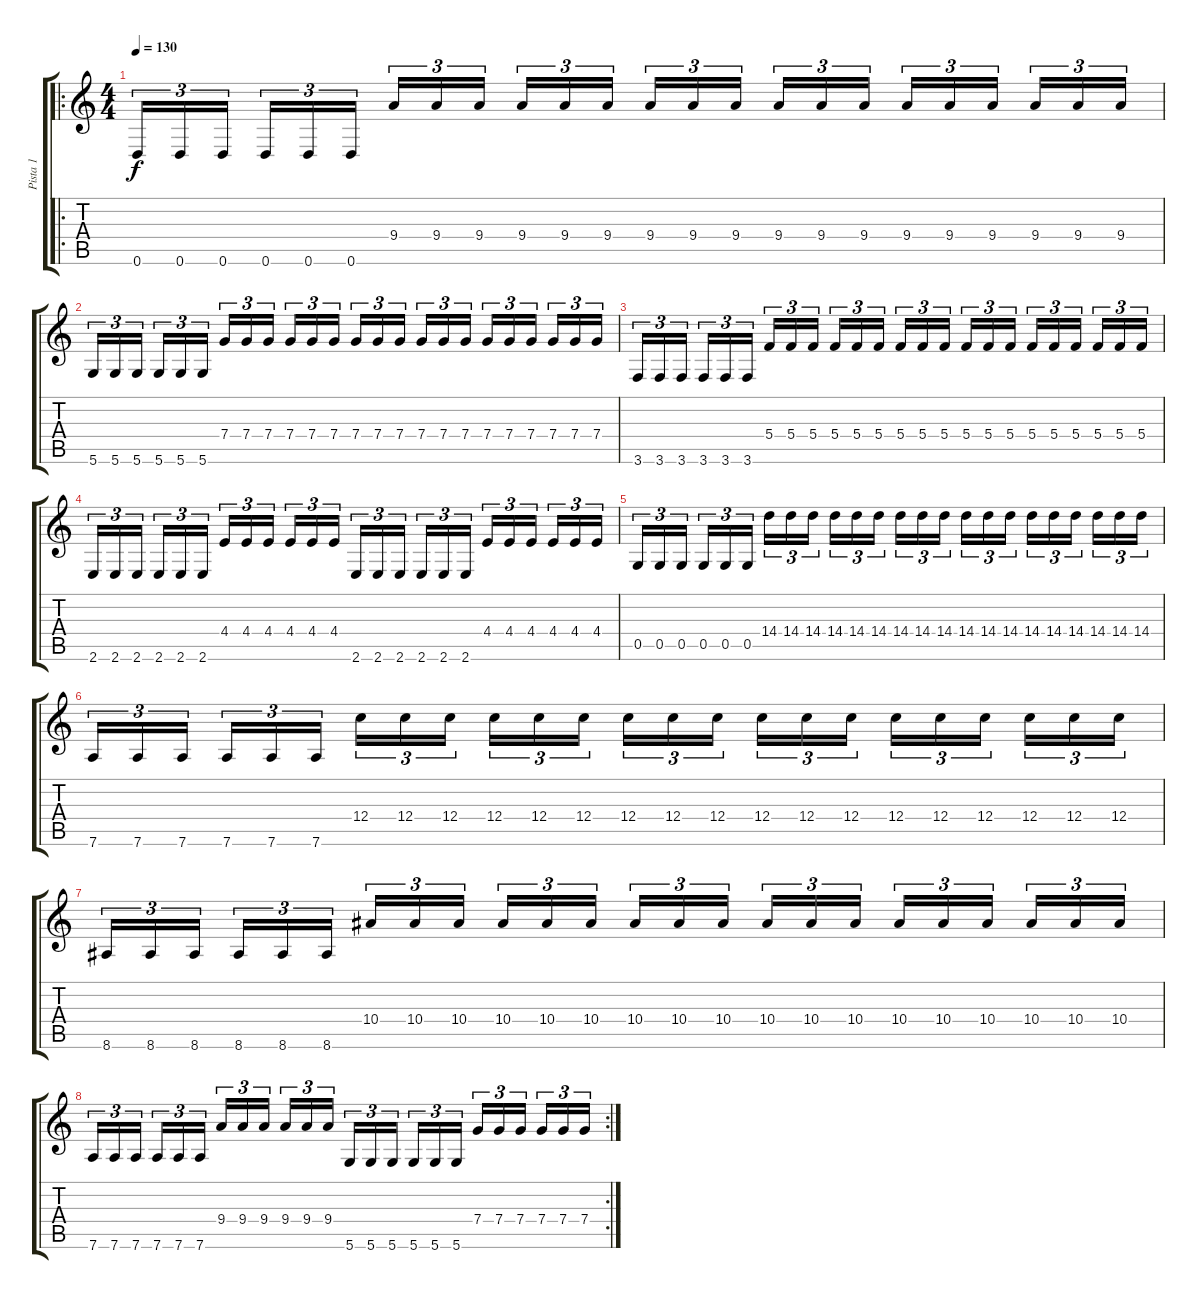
\track ("Pista 1" "Pista 1") {instrument distortionguitar}
\staff {score tabs}
\tuning (D4 A3 F3 C3 G2 D2) {hide}
\ro
\ts (4 4)
\tempo 130
\clef g2
\ks c
0.6.16{tu (3 2) dy f} 0.6.16{tu (3 2)} 0.6.16{tu (3 2)} 0.6.16{tu (3 2)} 0.6.16{tu (3 2)} 0.6.16{tu (3 2)} 9.4.16{tu (3 2)} 9.4.16{tu (3 2)} 9.4.16{tu (3 2)} 9.4.16{tu (3 2)} 9.4.16{tu (3 2)} 9.4.16{tu (3 2)} 9.4.16{tu (3 2)} 9.4.16{tu (3 2)} 9.4.16{tu (3 2)} 9.4.16{tu (3 2)} 9.4.16{tu (3 2)} 9.4.16{tu (3 2)} 9.4.16{tu (3 2)} 9.4.16{tu (3 2)} 9.4.16{tu (3 2)} 9.4.16{tu (3 2)} 9.4.16{tu (3 2)} 9.4.16{tu (3 2)} |
5.6.16{tu (3 2)} 5.6.16{tu (3 2)} 5.6.16{tu (3 2)} 5.6.16{tu (3 2)} 5.6.16{tu (3 2)} 5.6.16{tu (3 2)} 7.4.16{tu (3 2)} 7.4.16{tu (3 2)} 7.4.16{tu (3 2)} 7.4.16{tu (3 2)} 7.4.16{tu (3 2)} 7.4.16{tu (3 2)} 7.4.16{tu (3 2)} 7.4.16{tu (3 2)} 7.4.16{tu (3 2)} 7.4.16{tu (3 2)} 7.4.16{tu (3 2)} 7.4.16{tu (3 2)} 7.4.16{tu (3 2)} 7.4.16{tu (3 2)} 7.4.16{tu (3 2)} 7.4.16{tu (3 2)} 7.4.16{tu (3 2)} 7.4.16{tu (3 2)} |
3.6.16{tu (3 2)} 3.6.16{tu (3 2)} 3.6.16{tu (3 2)} 3.6.16{tu (3 2)} 3.6.16{tu (3 2)} 3.6.16{tu (3 2)} 5.4.16{tu (3 2)} 5.4.16{tu (3 2)} 5.4.16{tu (3 2)} 5.4.16{tu (3 2)} 5.4.16{tu (3 2)} 5.4.16{tu (3 2)} 5.4.16{tu (3 2)} 5.4.16{tu (3 2)} 5.4.16{tu (3 2)} 5.4.16{tu (3 2)} 5.4.16{tu (3 2)} 5.4.16{tu (3 2)} 5.4.16{tu (3 2)} 5.4.16{tu (3 2)} 5.4.16{tu (3 2)} 5.4.16{tu (3 2)} 5.4.16{tu (3 2)} 5.4.16{tu (3 2)} |
2.6.16{tu (3 2)} 2.6.16{tu (3 2)} 2.6.16{tu (3 2)} 2.6.16{tu (3 2)} 2.6.16{tu (3 2)} 2.6.16{tu (3 2)} 4.4.16{tu (3 2)} 4.4.16{tu (3 2)} 4.4.16{tu (3 2)} 4.4.16{tu (3 2)} 4.4.16{tu (3 2)} 4.4.16{tu (3 2)} 2.6.16{tu (3 2)} 2.6.16{tu (3 2)} 2.6.16{tu (3 2)} 2.6.16{tu (3 2)} 2.6.16{tu (3 2)} 2.6.16{tu (3 2)} 4.4.16{tu (3 2)} 4.4.16{tu (3 2)} 4.4.16{tu (3 2)} 4.4.16{tu (3 2)} 4.4.16{tu (3 2)} 4.4.16{tu (3 2)} |
0.5.16{tu (3 2)} 0.5.16{tu (3 2)} 0.5.16{tu (3 2)} 0.5.16{tu (3 2)} 0.5.16{tu (3 2)} 0.5.16{tu (3 2)} 14.4.16{tu (3 2)} 14.4.16{tu (3 2)} 14.4.16{tu (3 2)} 14.4.16{tu (3 2)} 14.4.16{tu (3 2)} 14.4.16{tu (3 2)} 14.4.16{tu (3 2)} 14.4.16{tu (3 2)} 14.4.16{tu (3 2)} 14.4.16{tu (3 2)} 14.4.16{tu (3 2)} 14.4.16{tu (3 2)} 14.4.16{tu (3 2)} 14.4.16{tu (3 2)} 14.4.16{tu (3 2)} 14.4.16{tu (3 2)} 14.4.16{tu (3 2)} 14.4.16{tu (3 2)} |
7.6.16{tu (3 2)} 7.6.16{tu (3 2)} 7.6.16{tu (3 2)} 7.6.16{tu (3 2)} 7.6.16{tu (3 2)} 7.6.16{tu (3 2)} 12.4.16{tu (3 2)} 12.4.16{tu (3 2)} 12.4.16{tu (3 2)} 12.4.16{tu (3 2)} 12.4.16{tu (3 2)} 12.4.16{tu (3 2)} 12.4.16{tu (3 2)} 12.4.16{tu (3 2)} 12.4.16{tu (3 2)} 12.4.16{tu (3 2)} 12.4.16{tu (3 2)} 12.4.16{tu (3 2)} 12.4.16{tu (3 2)} 12.4.16{tu (3 2)} 12.4.16{tu (3 2)} 12.4.16{tu (3 2)} 12.4.16{tu (3 2)} 12.4.16{tu (3 2)} |
8.6.16{tu (3 2)} 8.6.16{tu (3 2)} 8.6.16{tu (3 2)} 8.6.16{tu (3 2)} 8.6.16{tu (3 2)} 8.6.16{tu (3 2)} 10.4.16{tu (3 2)} 10.4.16{tu (3 2)} 10.4.16{tu (3 2)} 10.4.16{tu (3 2)} 10.4.16{tu (3 2)} 10.4.16{tu (3 2)} 10.4.16{tu (3 2)} 10.4.16{tu (3 2)} 10.4.16{tu (3 2)} 10.4.16{tu (3 2)} 10.4.16{tu (3 2)} 10.4.16{tu (3 2)} 10.4.16{tu (3 2)} 10.4.16{tu (3 2)} 10.4.16{tu (3 2)} 10.4.16{tu (3 2)} 10.4.16{tu (3 2)} 10.4.16{tu (3 2)} |
\rc 2
7.6.16{tu (3 2)} 7.6.16{tu (3 2)} 7.6.16{tu (3 2)} 7.6.16{tu (3 2)} 7.6.16{tu (3 2)} 7.6.16{tu (3 2)} 9.4.16{tu (3 2)} 9.4.16{tu (3 2)} 9.4.16{tu (3 2)} 9.4.16{tu (3 2)} 9.4.16{tu (3 2)} 9.4.16{tu (3 2)} 5.6.16{tu (3 2)} 5.6.16{tu (3 2)} 5.6.16{tu (3 2)} 5.6.16{tu (3 2)} 5.6.16{tu (3 2)} 5.6.16{tu (3 2)} 7.4.16{tu (3 2)} 7.4.16{tu (3 2)} 7.4.16{tu (3 2)} 7.4.16{tu (3 2)} 7.4.16{tu (3 2)} 7.4.16{tu (3 2)}
